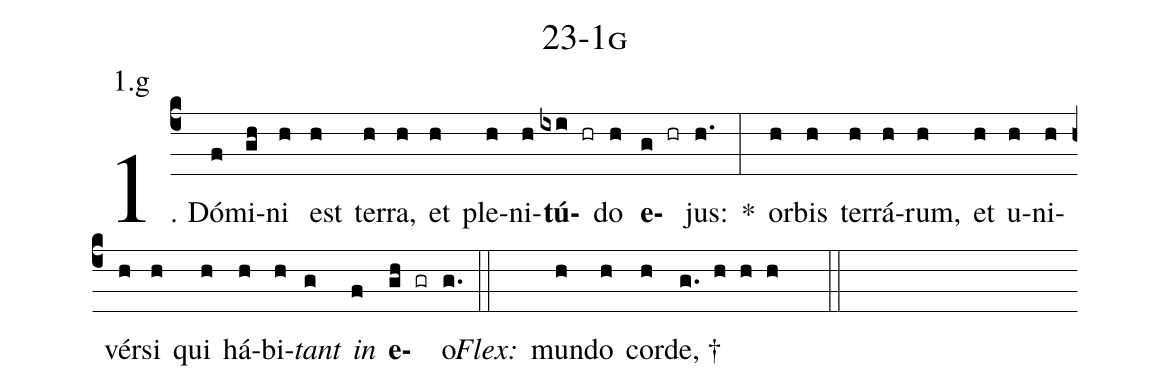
name: 23-1g;
annotation: 1.g;
%%
(c4)1. Dó(f)mi(gh)ni(h) est(h) ter(h)ra,(h) et(h) ple(h)ni(h)<b>tú</b>(ixi hr)do(h) <b>e</b>(g hr)jus:(h.) *(:) or(h)bis(h) ter(h)rá(h)rum,(h) et(h) u(h)ni(h)vér(h)si(h) qui(h) há(h)bi(h)<i>tant</i>(g) <i>in</i>(f) <b>e</b>(gh gr)o.(g.) (::)
<i>Flex:</i>()  mun(h)do(h) cor(h)de, †(g. h h h  ::)
